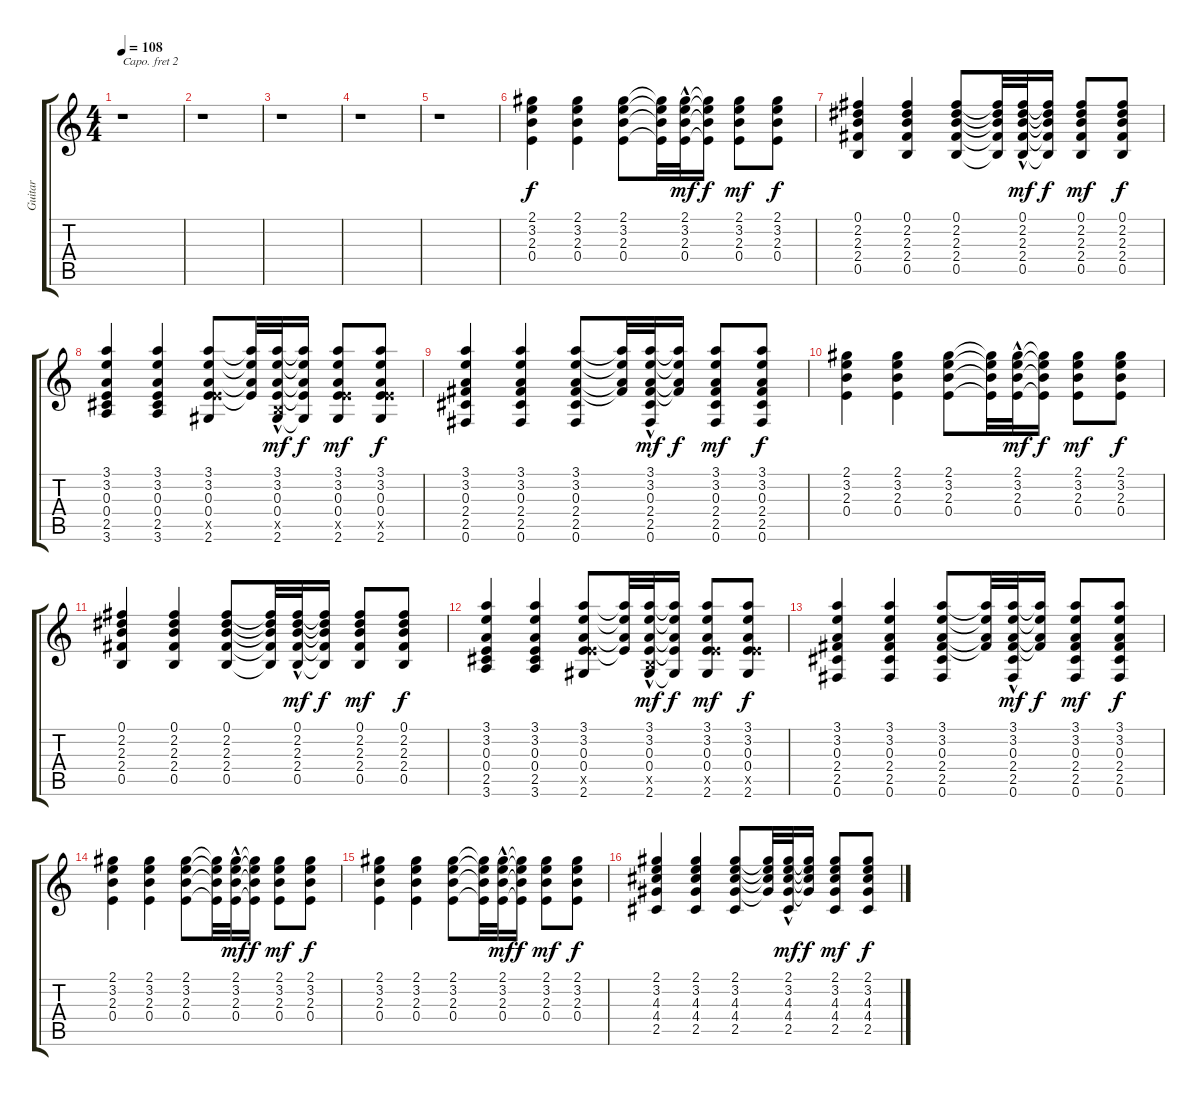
\track ("Guitar" "Guitar") {instrument acousticguitarsteel}
\staff {score tabs}
\capo 2
\tuning (E4 B3 G3 D3 A2 E2) {hide}
\ts (4 4)
\tempo 108
\clef g2
\ks c
r.1{dy f instrument acousticguitarsteel} |
r.1 |
r.1 |
r.1 |
r.1 |
(2.1 3.2 2.3 0.4).4 (2.1 3.2 2.3 0.4).4 (2.1 3.2 2.3 0.4).8 (2.1{t} 3.2{t} 2.3{t} 0.4{t}).32 (2.1 3.2{hac} 2.3{hac} 0.4).32{dy mf} (2.1{t} 3.2{t} 2.3{t} 0.4{t}).16{dy f} (2.1 3.2 2.3 0.4).8{dy mf} (2.1 3.2 2.3 0.4).8{dy f} |
(0.1 2.2 2.3 2.4 0.5).4 (0.1 2.2 2.3 2.4 0.5).4 (0.1 2.2 2.3 2.4 0.5).8 (0.1{t} 2.2{t} 2.3{t} 2.4{t} 0.5{t}).32 (0.1 2.2{hac} 2.3{hac} 2.4 0.5).32{dy mf} (0.1{t} 2.2{t} 2.3{t} 2.4{t} 0.5{t}).16{dy f} (0.1 2.2 2.3 2.4 0.5).8{dy mf} (0.1 2.2 2.3 2.4 0.5).8{dy f} |
(3.1 3.2 0.3 0.4 2.5 3.6).4 (3.1 3.2 0.3 0.4 2.5 3.6).4 (3.1 3.2 0.3 0.4 5.5{x} 2.6).8 (3.1{t} 3.2{t} 0.3{t} 0.4{t}).32 (3.1 3.2{hac} 0.3{hac} 0.4 0.5{x} 2.6).32{dy mf} (3.1{t} 3.2{t} 0.3{t} 0.4{t} 2.6{t}).16{dy f} (3.1 3.2 0.3 0.4 5.5{x} 2.6).8{dy mf} (3.1 3.2 0.3 0.4 5.5{x} 2.6).8{dy f} |
(3.1 3.2 0.3 2.4 2.5 0.6).4 (3.1 3.2 0.3 2.4 2.5 0.6).4 (3.1 3.2 0.3 2.4 2.5 0.6).8 (3.1{t} 3.2{t} 0.3{t} 2.4{t}).32 (3.1 3.2{hac} 0.3{hac} 2.4 2.5 0.6).32{dy mf} (3.1{t} 3.2{t} 0.3{t} 2.4{t}).16{dy f} (3.1 3.2 0.3 2.4 2.5 0.6).8{dy mf} (3.1 3.2 0.3 2.4 2.5 0.6).8{dy f} |
(2.1 3.2 2.3 0.4).4 (2.1 3.2 2.3 0.4).4 (2.1 3.2 2.3 0.4).8 (2.1{t} 3.2{t} 2.3{t} 0.4{t}).32 (2.1 3.2{hac} 2.3{hac} 0.4).32{dy mf} (2.1{t} 3.2{t} 2.3{t} 0.4{t}).16{dy f} (2.1 3.2 2.3 0.4).8{dy mf} (2.1 3.2 2.3 0.4).8{dy f} |
(0.1 2.2 2.3 2.4 0.5).4 (0.1 2.2 2.3 2.4 0.5).4 (0.1 2.2 2.3 2.4 0.5).8 (0.1{t} 2.2{t} 2.3{t} 2.4{t} 0.5{t}).32 (0.1 2.2{hac} 2.3{hac} 2.4 0.5).32{dy mf} (0.1{t} 2.2{t} 2.3{t} 2.4{t} 0.5{t}).16{dy f} (0.1 2.2 2.3 2.4 0.5).8{dy mf} (0.1 2.2 2.3 2.4 0.5).8{dy f} |
(3.1 3.2 0.3 0.4 2.5 3.6).4 (3.1 3.2 0.3 0.4 2.5 3.6).4 (3.1 3.2 0.3 0.4 5.5{x} 2.6).8 (3.1{t} 3.2{t} 0.3{t} 0.4{t}).32 (3.1 3.2{hac} 0.3{hac} 0.4 0.5{x} 2.6).32{dy mf} (3.1{t} 3.2{t} 0.3{t} 0.4{t} 2.6{t}).16{dy f} (3.1 3.2 0.3 0.4 5.5{x} 2.6).8{dy mf} (3.1 3.2 0.3 0.4 5.5{x} 2.6).8{dy f} |
(3.1 3.2 0.3 2.4 2.5 0.6).4 (3.1 3.2 0.3 2.4 2.5 0.6).4 (3.1 3.2 0.3 2.4 2.5 0.6).8 (3.1{t} 3.2{t} 0.3{t} 2.4{t}).32 (3.1 3.2{hac} 0.3{hac} 2.4 2.5 0.6).32{dy mf} (3.1{t} 3.2{t} 0.3{t} 2.4{t}).16{dy f} (3.1 3.2 0.3 2.4 2.5 0.6).8{dy mf} (3.1 3.2 0.3 2.4 2.5 0.6).8{dy f} |
(2.1 3.2 2.3 0.4).4 (2.1 3.2 2.3 0.4).4 (2.1 3.2 2.3 0.4).8 (2.1{t} 3.2{t} 2.3{t} 0.4{t}).32 (2.1 3.2{hac} 2.3{hac} 0.4).32{dy mf} (2.1{t} 3.2{t} 2.3{t} 0.4{t}).16{dy f} (2.1 3.2 2.3 0.4).8{dy mf} (2.1 3.2 2.3 0.4).8{dy f} |
(2.1 3.2 2.3 0.4).4 (2.1 3.2 2.3 0.4).4 (2.1 3.2 2.3 0.4).8 (2.1{t} 3.2{t} 2.3{t} 0.4{t}).32 (2.1 3.2{hac} 2.3{hac} 0.4).32{dy mf} (2.1{t} 3.2{t} 2.3{t} 0.4{t}).16{dy f} (2.1 3.2 2.3 0.4).8{dy mf} (2.1 3.2 2.3 0.4).8{dy f} |
(2.1 3.2 4.3 4.4 2.5).4 (2.1 3.2 4.3 4.4 2.5).4 (2.1 3.2 4.3 4.4 2.5).8 (2.1{t} 3.2{t} 4.3{t} 4.4{t}).32 (2.1 3.2{hac} 4.3{hac} 4.4 2.5).32{dy mf} (2.1{t} 3.2{t} 4.3{t} 4.4{t}).16{dy f} (2.1 3.2 4.3 4.4 2.5).8{dy mf} (2.1 3.2 4.3 4.4 2.5).8{dy f}
